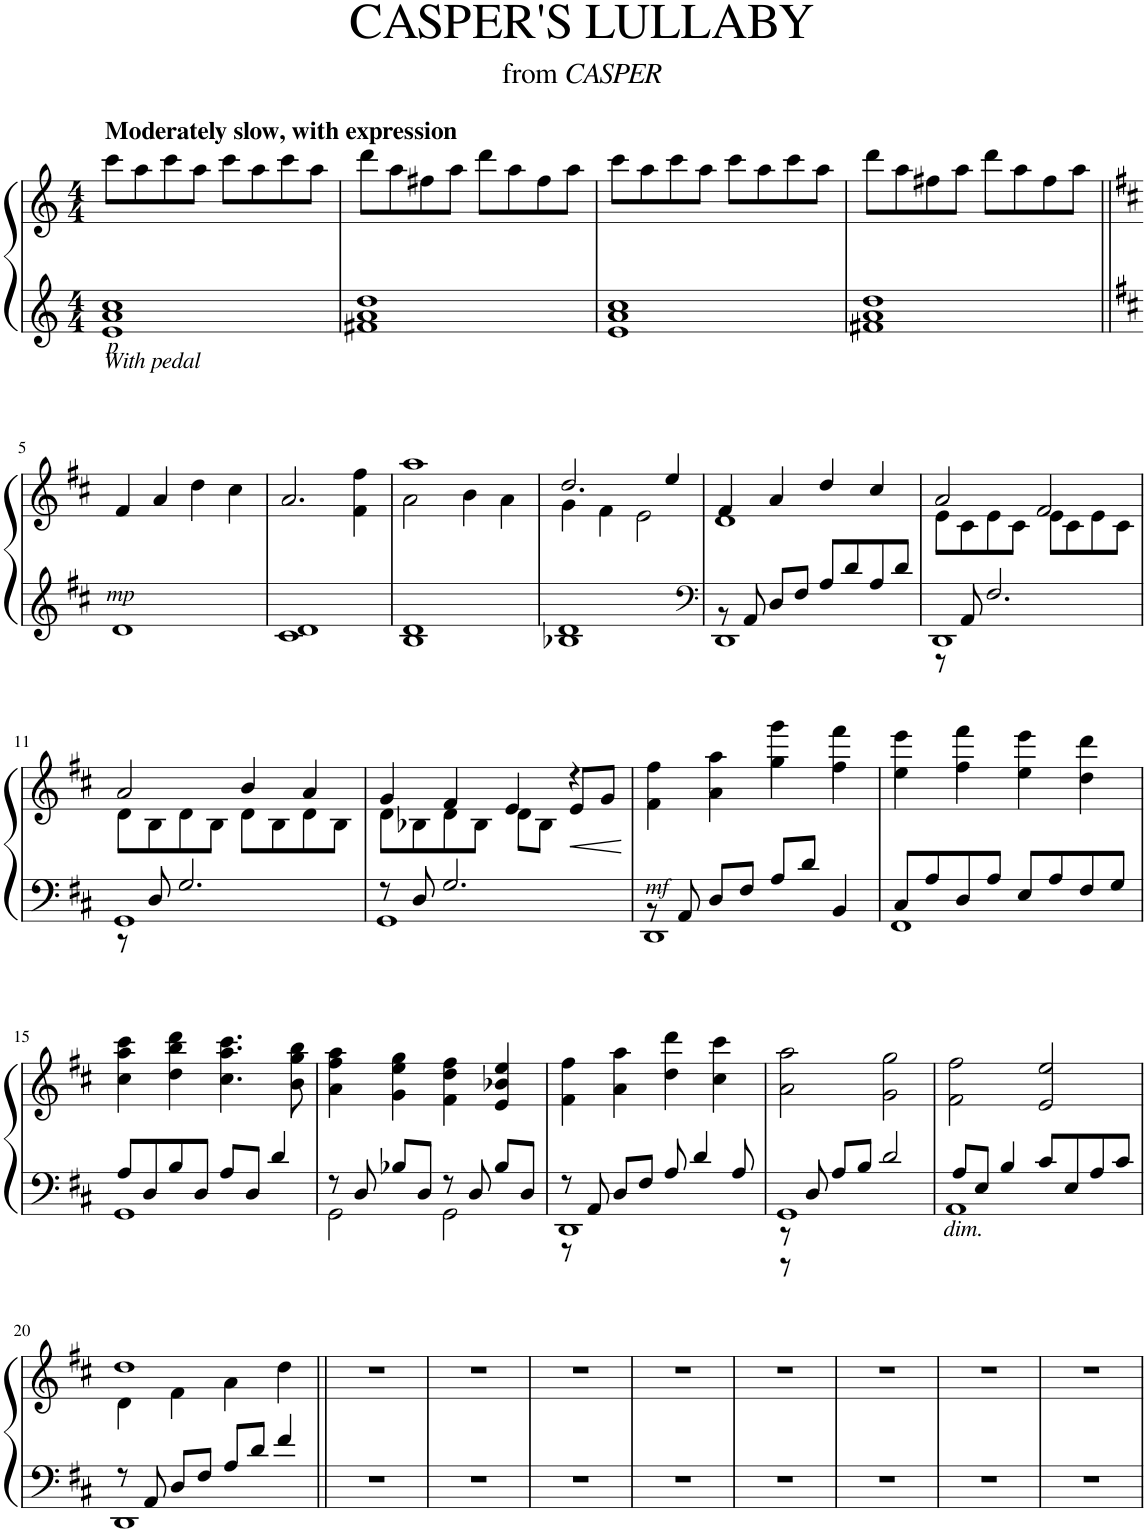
**kern	**kern	**dynam
*part1	*part1	*part1
*staff2	*staff1	*staff1/2
*I"Piano	*	*
*I'Pno.	*	*
*clefG2	*clefG2	*
*k[]	*k[]	*
*M4/4	*M4/4	*
=1	=1	=1
!	!LO:TX:a:B:t=Moderately slow, with expression	!
!LO:TX:b:i:t=With pedal	!	!
!LO:TX:b:i:t=p	!	!
1e 1a 1cc	8ccc\L	.
.	8aa\	.
.	8ccc\	.
.	8aa\J	.
.	8ccc\L	.
.	8aa\	.
.	8ccc\	.
.	8aa\J	.
=2	=2	=2
1f#X 1a 1dd	8ddd\L	.
.	8aa\	.
.	8ff#X\	.
.	8aa\J	.
.	8ddd\L	.
.	8aa\	.
.	8ff#\	.
.	8aa\J	.
=3	=3	=3
1e 1a 1cc	8ccc\L	.
.	8aa\	.
.	8ccc\	.
.	8aa\J	.
.	8ccc\L	.
.	8aa\	.
.	8ccc\	.
.	8aa\J	.
=4	=4	=4
1f#X 1a 1dd	8ddd\L	.
.	8aa\	.
.	8ff#X\	.
.	8aa\J	.
.	8ddd\L	.
.	8aa\	.
.	8ff#\	.
.	8aa\J	.
!!LO:LB:g=z
=5||	=5||	=5||
*k[f#c#]	*k[f#c#]	*
!LO:TX:b:i:t=mp	!	!
1d	4f#/	.
.	4a/	.
.	4dd\	.
.	4cc#\	.
=6	=6	=6
*^	*	*
1c#	1d	2.a/	.
.	.	4f#\ 4ff#\	.
=7	=7	=7	=7
*	*	*^	*
1d	1B	2a\	1aa	.
.	.	4b\	.	.
.	.	4a\	.	.
=8	=8	=8	=8	=8
1d	1B-X	4g\	2.dd/	.
.	.	4f#\	.	.
.	.	2e\	.	.
.	.	.	4ee/	.
*v	*v	*	*	*
=9	=9	=9	=9
*clefF4	*	*	*
*^	*	*	*
*	*^	*	*	*
8ryy	8r	1DD	4f#/	1d	.
8AA/	8ryy	.	.	.	.
4ryy	8D/L	.	4a/	.	.
.	8F#/J	.	.	.	.
2ryy	8A/L	.	4dd/	.	.
.	8d/	.	.	.	.
.	8A/	.	4cc#/	.	.
.	8d/J	.	.	.	.
*	*v	*v	*	*	*
=10	=10	=10	=10	=10
1DD	8r	8e\L	2a/	.
.	8AA/	8c#\	.	.
.	2.F#/	8e\	.	.
.	.	8c#\J	.	.
.	.	8e\L	2f#/	.
.	.	8c#\	.	.
.	.	8e\	.	.
.	.	8c#\J	.	.
!!LO:LB:g=z	!!
=11	=11	=11	=11	=11
1GG	8r	8d\L	2a/	.
.	8D/	8B\	.	.
.	2.G/	8d\	.	.
.	.	8B\J	.	.
.	.	8d\L	4b/	.
.	.	8B\	.	.
.	.	8d\	4a/	.
.	.	8B\J	.	.
=12	=12	=12	=12	=12
8r	1GG	8d\L	4g/	.
8D/	.	8B-X\	.	.
2.G/	.	8d\	4f#/	.
.	.	8B-\J	.	.
.	.	8d\L	4e/	.
.	.	8B-\J	.	.
!	!	!	!	!LO:HP:b
.	.	4r	8e/L	<
.	.	.	8g/J	.
*v	*v	*	*	*
*	*v	*v	*
.	.	[
=13	=13	=13
*^	*^	*
*	*^	*	*	*
!LO:TX:b:i:t=mf	!	!	!	!	!
8ryy	8r	1DD	4f#\	4ff#\	.
8AA/	8ryy	.	.	.	.
4ryy	8D/L	.	4a\	4aa\	.
.	8F#/J	.	.	.	.
2ryy	8A/L	.	4gg\	4ggg\	.
.	8d/J	.	.	.	.
.	4BB/	.	4ff#\	4fff#\	.
*	*v	*v	*	*	*
=14	=14	=14	=14	=14
8C#/L	1FF#	4ee\	4eee\	.
8A/	.	.	.	.
8D/	.	4ff#\	4fff#\	.
8A/J	.	.	.	.
8E/L	.	4ee\	4eee\	.
8A/	.	.	.	.
8F#/	.	4dd\	4ddd\	.
8G/J	.	.	.	.
*	*	*v	*v	*
!!LO:LB:g=z
=15	=15	=15	=15
8A/L	1GG	4cc#\ 4aa\ 4ccc#\	.
8D/	.	.	.
8B/	.	4dd\ 4bb\ 4ddd\	.
8D/J	.	.	.
8A/L	.	4.cc#\ 4.aa\ 4.ccc#\	.
8D/J	.	.	.
4d/	.	.	.
.	.	8b\ 8gg\ 8bb\	.
=16	=16	=16	=16
*	*^	*	*
8r	2GG\	8ryy	4a\ 4ff#\ 4aa\	.
8ryy	.	8D/	.	.
8B-X/L	.	4ryy	4g\ 4ee\ 4gg\	.
8D/J	.	.	.	.
8r	2GG\	8ryy	4f#\ 4dd\ 4ff#\	.
8ryy	.	8D/	.	.
8B-/L	.	8ryy	4e/ 4b-X/ 4ee/	.
8D/J	.	8ryy	.	.
=17	=17	=17	=17	=17
8r	1DD	8r	4f#\ 4ff#\	.
8ryy	.	8AA/	.	.
8D/L	.	4ryy	4a\ 4aa\	.
8F#/J	.	.	.	.
4ryy	.	8A/	4dd\ 4ddd\	.
.	.	4d/	.	.
8ryy	.	.	4cc#\ 4ccc#\	.
8A/	.	8ryy	.	.
=18	=18	=18	=18	=18
1GG	8r	8r	2a\ 2aa\	.
.	8ryy	8D/	.	.
.	8A/L	4ryy	.	.
.	8B/J	.	.	.
.	8ryy	2d/	2g\ 2gg\	.
.	8ryy	.	.	.
.	4ryy	.	.	.
*	*v	*v	*	*
=19	=19	=19	=19
!LO:TX:b:i:t=dim.	!	!	!
1AA	8A/L	2f#\ 2ff#\	.
.	8E/J	.	.
.	4B/	.	.
.	8c#/L	2e/ 2ee/	.
.	8E/	.	.
.	8A/	.	.
.	8c#/J	.	.
!!LO:LB:g=z
=20	=20	=20	=20
*	*^	*^	*
8r	1DD	4ryy	1dd	4d\	.
8AA/	.	.	.	.	.
8ryy	.	8D/L	.	4f#\	.
8ryy	.	8F#/J	.	.	.
8ryy	.	8A/L	.	4a\	.
8ryy	.	8d/J	.	.	.
4ryy	.	4f#/	.	4dd\	.
*v	*v	*v	*	*	*
*	*v	*v	*
=21||	=21||	=21||
1r	1r	.
=22	=22	=22
1r	1r	.
=23	=23	=23
1r	1r	.
=24	=24	=24
1r	1r	.
=25	=25	=25
1r	1r	.
=26	=26	=26
1r	1r	.
=27	=27	=27
1r	1r	.
=28	=28	=28
1r	1r	.
=	=	=
*-	*-	*-
